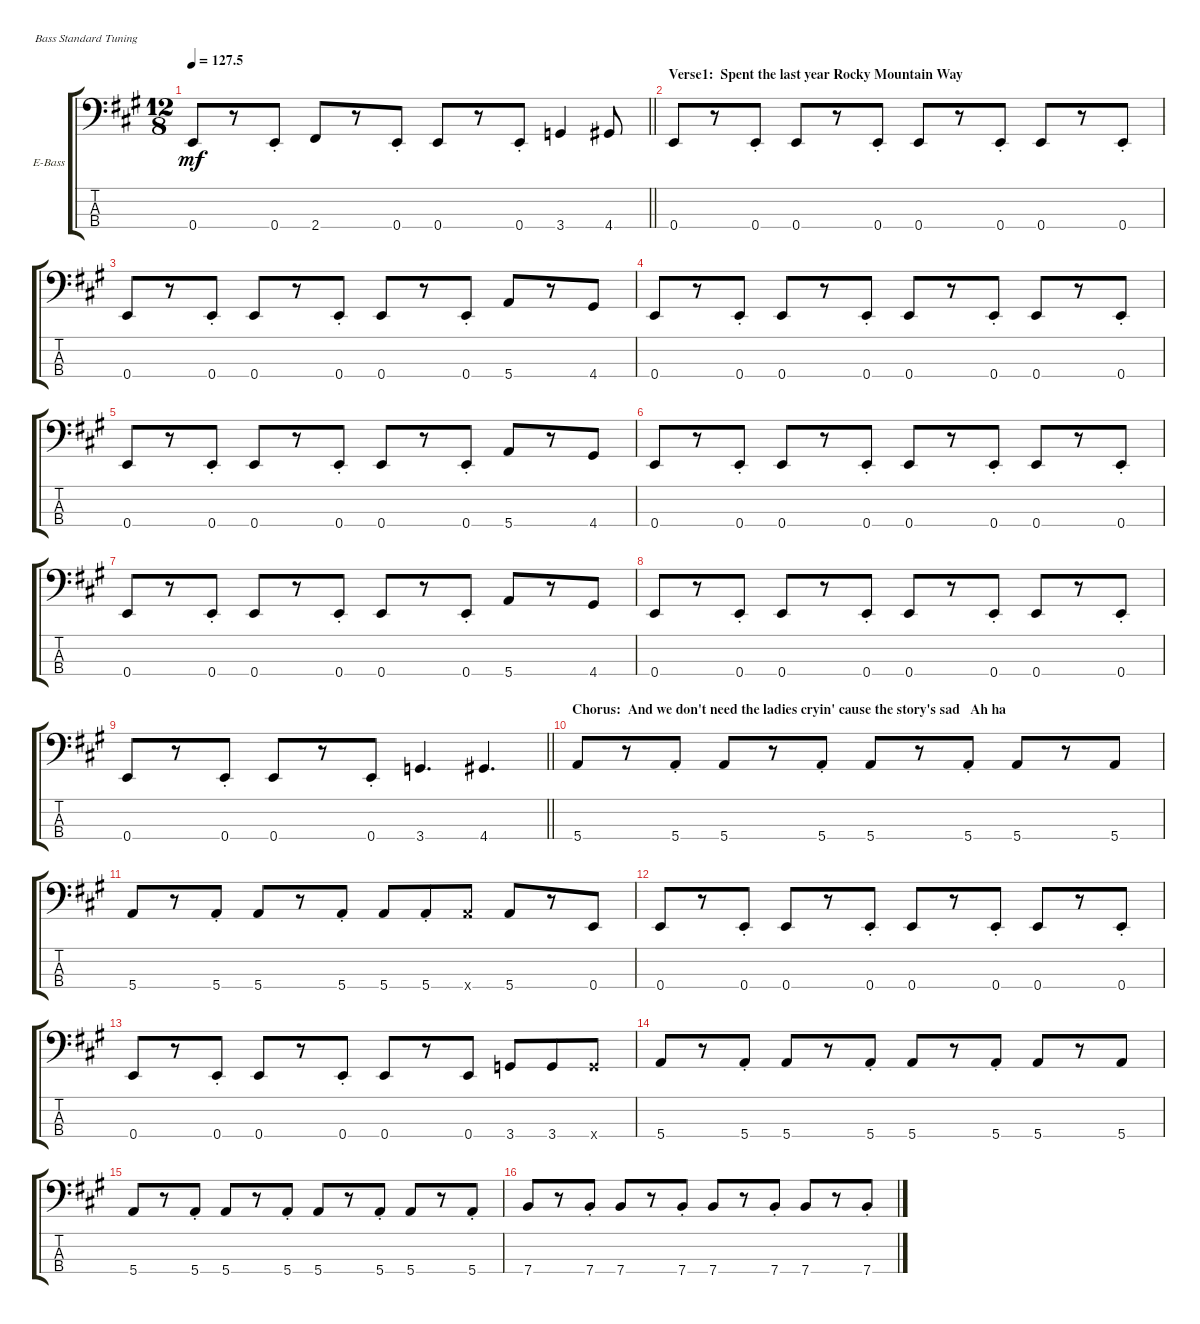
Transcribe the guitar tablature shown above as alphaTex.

\bracketExtendMode groupsimilarinstruments
\firstSystemTrackNameOrientation horizontal
\otherSystemsTrackNameOrientation horizontal
\track ("Electric Bass" "E-Bass") {instrument electricbassfinger}
\staff {score tabs}
\tuning (G2 D2 A1 E1)
\ts (12 8)
\tempo
127.5
\accidentals auto
\clef f4
\ottava regular
\simile none
\scale
0.333333
\barLineRight lightlight
\ks a
0.4.8{dy mf} r.8 0.4{st}.8 2.4.8 r.8 0.4{st}.8 0.4.8 r.8 0.4{st}.8 3.4.4 4.4.8 |
\section ("" "Verse1:  Spent the last year Rocky Mountain Way")
\scale
0.333333 0.4.8 r.8 0.4{st}.8 0.4.8 r.8 0.4{st}.8 0.4.8 r.8 0.4{st}.8 0.4.8 r.8 0.4{st}.8 |
\scale
0.333333 0.4.8 r.8 0.4{st}.8 0.4.8 r.8 0.4{st}.8 0.4.8 r.8 0.4{st}.8 5.4.8 r.8 4.4.8 |
\scale
0.333333 0.4.8 r.8 0.4{st}.8 0.4.8 r.8 0.4{st}.8 0.4.8 r.8 0.4{st}.8 0.4.8 r.8 0.4{st}.8 |
\scale
0.333333 0.4.8 r.8 0.4{st}.8 0.4.8 r.8 0.4{st}.8 0.4.8 r.8 0.4{st}.8 5.4.8 r.8 4.4.8 |
\scale
0.333333 0.4.8 r.8 0.4{st}.8 0.4.8 r.8 0.4{st}.8 0.4.8 r.8 0.4{st}.8 0.4.8 r.8 0.4{st}.8 |
\scale
0.333333 0.4.8 r.8 0.4{st}.8 0.4.8 r.8 0.4{st}.8 0.4.8 r.8 0.4{st}.8 5.4.8 r.8 4.4.8 |
\scale
0.333333 0.4.8 r.8 0.4{st}.8 0.4.8 r.8 0.4{st}.8 0.4.8 r.8 0.4{st}.8 0.4.8 r.8 0.4{st}.8 |
\scale
0.333333
\barLineRight lightlight
0.4.8 r.8 0.4{st}.8 0.4.8 r.8 0.4{st}.8 3.4.4{d} 4.4.4{d} |
\section ("" "Chorus:  And we don't need the ladies cryin' cause the story's sad   Ah ha")
\scale
0.333333 5.4.8 r.8 5.4{st}.8 5.4.8 r.8 5.4{st}.8 5.4.8 r.8 5.4{st}.8 5.4.8 r.8 5.4.8 |
\scale
0.333333 5.4.8 r.8 5.4{st}.8 5.4.8 r.8 5.4{st}.8 5.4.8 5.4{st}.8 5.4{x}.8 5.4.8 r.8 0.4.8 |
\scale
0.333333 0.4.8 r.8 0.4{st}.8 0.4.8 r.8 0.4{st}.8 0.4.8 r.8 0.4{st}.8 0.4.8 r.8 0.4{st}.8 |
\scale
0.333333 0.4.8 r.8 0.4{st}.8 0.4.8 r.8 0.4{st}.8 0.4.8 r.8 0.4.8 3.4.8 3.4.8 3.4{x}.8 |
\scale
0.333333 5.4.8 r.8 5.4{st}.8 5.4.8 r.8 5.4{st}.8 5.4.8 r.8 5.4{st}.8 5.4.8 r.8 5.4.8 |
\scale
0.333333 5.4.8 r.8 5.4{st}.8 5.4.8 r.8 5.4{st}.8 5.4.8 r.8 5.4{st}.8 5.4.8 r.8 5.4{st}.8 |
\scale
0.333333 7.4.8 r.8 7.4{st}.8 7.4.8 r.8 7.4{st}.8 7.4.8 r.8 7.4{st}.8 7.4.8 r.8 7.4{st}.8
